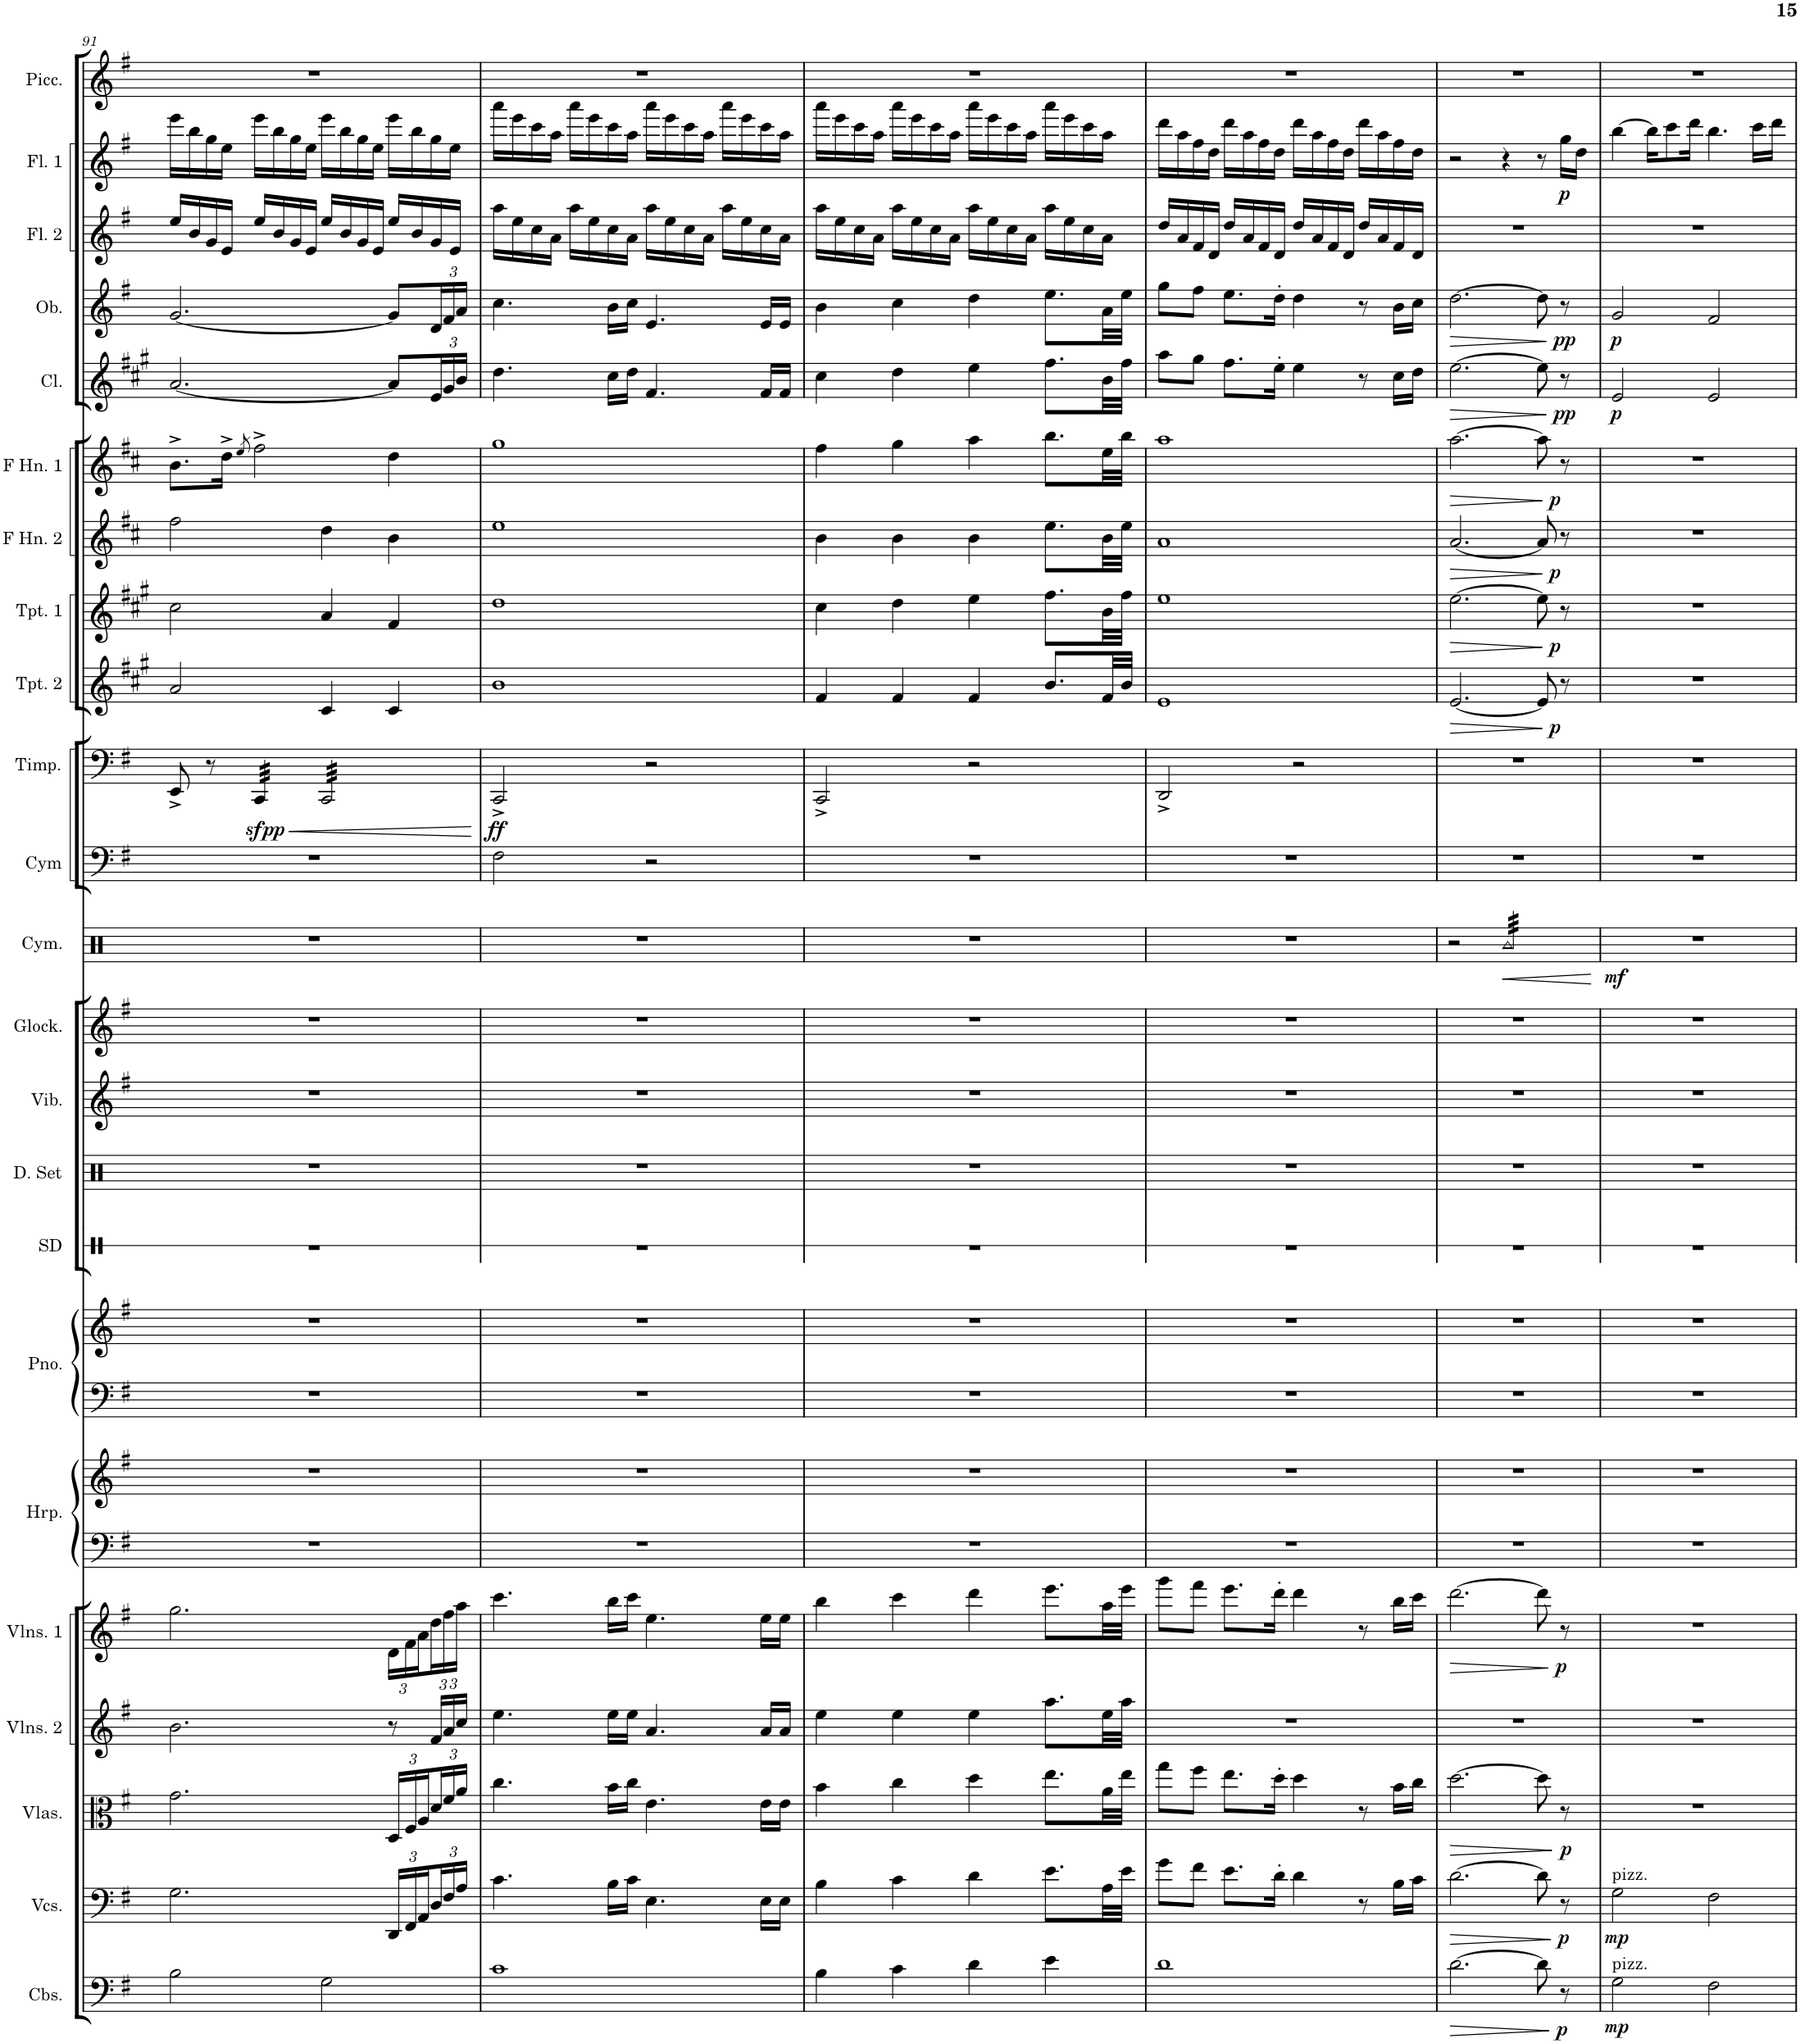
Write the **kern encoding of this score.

**kern	**dynam	**kern	**dynam	**kern	**dynam	**kern	**kern	**dynam	**kern	**kern	**kern	**kern	**kern	**kern	**kern	**kern	**kern	**dynam	**kern	**kern	**dynam	**kern	**dynam	**kern	**dynam	**kern	**dynam	**kern	**dynam	**kern	**dynam	**kern	**dynam	**kern	**kern	**dynam	**kern
*part23	*part23	*part22	*part22	*part21	*part21	*part20	*part19	*part19	*part18	*part18	*part17	*part17	*part16	*part15	*part14	*part13	*part12	*part12	*part11	*part10	*part10	*part9	*part9	*part8	*part8	*part7	*part7	*part6	*part6	*part5	*part5	*part4	*part4	*part3	*part2	*part2	*part1
*staff25	*staff25	*staff24	*staff24	*staff23	*staff23	*staff22	*staff21	*staff21	*staff20	*staff19	*staff18	*staff17	*staff16	*staff15	*staff14	*staff13	*staff12	*staff12	*staff11	*staff10	*staff10	*staff9	*staff9	*staff8	*staff8	*staff7	*staff7	*staff6	*staff6	*staff5	*staff5	*staff4	*staff4	*staff3	*staff2	*staff2	*staff1
*I"Contrabasses	*	*I"Violoncellos	*	*I"Violas	*	*I"Violins 2	*I"Violins 1	*	*I"Harp	*	*I"Grand Piano	*	*I"Snare Drum	*I"Drumset	*I"Vibraphone	*I"Glockenspiel	*I"Cymbals	*	*I"Cymbals	*I"Timpani	*	*I"Trumpet 2	*	*I"Trumpet 1	*	*I"Horn in F 2	*	*I"Horn in F 1	*	*I"Clarinet	*	*I"Oboe	*	*I"Flute 2	*I"Flute 1	*	*I"Piccolo
*I'Cbs.	*	*I'Vcs.	*	*I'Vlas.	*	*I'Vlns. 2	*I'Vlns. 1	*	*I'Hrp.	*	*I'Pno.	*	*I'SD	*I'D. Set	*I'Vib.	*I'Glock.	*I'Cym.	*	*I'Cym	*I'Timp.	*	*I'Tpt. 2	*	*I'Tpt. 1	*	*	*	*	*	*I'Cl.	*	*I'Ob.	*	*I'Fl. 2	*I'Fl. 1	*	*I'Picc.
!!LO:PB:g=z
*clefF4	*	*clefF4	*	*clefC3	*	*clefG2	*clefG2	*	*clefF4	*clefG2	*clefF4	*clefG2	*clefX	*clefX	*clefG2	*clefG2	*clefX	*	*clefF4	*clefF4	*	*clefG2	*	*clefG2	*	*clefG2	*	*clefG2	*	*clefG2	*	*clefG2	*	*clefG2	*clefG2	*	*clefG2
*Trd7c12	*	*	*	*	*	*	*	*	*	*	*	*	*	*	*	*Trd-14c-24	*	*	*	*	*	*Trd1c2	*	*Trd1c2	*	*Trd4c7	*	*Trd4c7	*	*Trd1c2	*	*	*	*	*	*	*Trd-7c-12
*k[f#]	*	*k[f#]	*	*k[f#]	*	*k[f#]	*k[f#]	*	*k[f#]	*k[f#]	*k[f#]	*k[f#]	*k[]	*k[]	*k[f#]	*k[f#]	*k[]	*	*k[f#]	*k[f#]	*	*k[f#c#g#]	*	*k[f#c#g#]	*	*k[f#c#]	*	*k[f#c#]	*	*k[f#c#g#]	*	*k[f#]	*	*k[f#]	*k[f#]	*	*k[f#]
*M4/4	*	*M4/4	*	*M4/4	*	*M4/4	*M4/4	*	*M4/4	*M4/4	*M4/4	*M4/4	*M4/4	*M4/4	*M4/4	*M4/4	*M4/4	*	*M4/4	*M4/4	*	*M4/4	*	*M4/4	*	*M4/4	*	*M4/4	*	*M4/4	*	*M4/4	*	*M4/4	*M4/4	*	*M4/4
=91	=91	=91	=91	=91	=91	=91	=91	=91	=91	=91	=91	=91	=91	=91	=91	=91	=91	=91	=91	=91	=91	=91	=91	=91	=91	=91	=91	=91	=91	=91	=91	=91	=91	=91	=91	=91	=91
2B\	.	2.G\	.	2.g\	.	2.b\	2.gg\	.	1r	1r	1r	1r	1r	1r	1r	1r	1r	.	1r	8EE^/	.	2a/	.	2cc#\	.	2ff#\	.	8.b^\L	.	[2.a/	.	[2.g/	.	16ee/LL	16eee\LL	.	1r
.	.	.	.	.	.	.	.	.	.	.	.	.	.	.	.	.	.	.	.	.	.	.	.	.	.	.	.	.	.	.	.	.	.	16b/	16bb\	.	.
.	.	.	.	.	.	.	.	.	.	.	.	.	.	.	.	.	.	.	.	8r	.	.	.	.	.	.	.	.	.	.	.	.	.	16g/	16gg\	.	.
.	.	.	.	.	.	.	.	.	.	.	.	.	.	.	.	.	.	.	.	.	.	.	.	.	.	.	.	16dd^\Jk	.	.	.	.	.	16e/JJ	16ee\JJ	.	.
.	.	.	.	.	.	.	.	.	.	.	.	.	.	.	.	.	.	.	.	.	.	.	.	.	.	.	.	8qee/	.	.	.	.	.	.	.	.	.
!	!	!	!	!	!	!	!	!	!	!	!	!	!	!	!	!	!	!	!	!	!LO:HP:b	!	!	!	!	!	!	!	!	!	!	!	!	!	!	!	!
!	!	!	!	!	!	!	!	!	!	!	!	!	!	!	!	!	!	!	!	!	!LO:DY:n=1:b	!	!	!	!	!	!	!	!	!	!	!	!	!	!	!	!
*	*	*	*	*	*	*	*	*	*	*	*	*	*	*	*	*	*	*	*	*tremolo	*	*	*	*	*	*	*	*	*	*	*	*	*	*	*	*	*
.	.	.	.	.	.	.	.	.	.	.	.	.	.	.	.	.	.	.	.	32CC/LLL	< sfpp	.	.	.	.	.	.	2ff#^\	.	.	.	.	.	16ee/LL	16eee\LL	.	.
.	.	.	.	.	.	.	.	.	.	.	.	.	.	.	.	.	.	.	.	32CC/	.	.	.	.	.	.	.	.	.	.	.	.	.	.	.	.	.
.	.	.	.	.	.	.	.	.	.	.	.	.	.	.	.	.	.	.	.	32CC/	.	.	.	.	.	.	.	.	.	.	.	.	.	16b/	16bb\	.	.
.	.	.	.	.	.	.	.	.	.	.	.	.	.	.	.	.	.	.	.	32CC/	.	.	.	.	.	.	.	.	.	.	.	.	.	.	.	.	.
.	.	.	.	.	.	.	.	.	.	.	.	.	.	.	.	.	.	.	.	32CC/	.	.	.	.	.	.	.	.	.	.	.	.	.	16g/	16gg\	.	.
.	.	.	.	.	.	.	.	.	.	.	.	.	.	.	.	.	.	.	.	32CC/	.	.	.	.	.	.	.	.	.	.	.	.	.	.	.	.	.
.	.	.	.	.	.	.	.	.	.	.	.	.	.	.	.	.	.	.	.	32CC/	.	.	.	.	.	.	.	.	.	.	.	.	.	16e/JJ	16ee\JJ	.	.
.	.	.	.	.	.	.	.	.	.	.	.	.	.	.	.	.	.	.	.	32CC/JJJ	.	.	.	.	.	.	.	.	.	.	.	.	.	.	.	.	.
2G\	.	.	.	.	.	.	.	.	.	.	.	.	.	.	.	.	.	.	.	32CC/LLL	.	4c#/	.	4a/	.	4dd\	.	.	.	.	.	.	.	16ee/LL	16eee\LL	.	.
.	.	.	.	.	.	.	.	.	.	.	.	.	.	.	.	.	.	.	.	32CC/	.	.	.	.	.	.	.	.	.	.	.	.	.	.	.	.	.
.	.	.	.	.	.	.	.	.	.	.	.	.	.	.	.	.	.	.	.	32CC/	.	.	.	.	.	.	.	.	.	.	.	.	.	16b/	16bb\	.	.
.	.	.	.	.	.	.	.	.	.	.	.	.	.	.	.	.	.	.	.	32CC/	.	.	.	.	.	.	.	.	.	.	.	.	.	.	.	.	.
.	.	.	.	.	.	.	.	.	.	.	.	.	.	.	.	.	.	.	.	32CC/	.	.	.	.	.	.	.	.	.	.	.	.	.	16g/	16gg\	.	.
.	.	.	.	.	.	.	.	.	.	.	.	.	.	.	.	.	.	.	.	32CC/	.	.	.	.	.	.	.	.	.	.	.	.	.	.	.	.	.
.	.	.	.	.	.	.	.	.	.	.	.	.	.	.	.	.	.	.	.	32CC/	.	.	.	.	.	.	.	.	.	.	.	.	.	16e/JJ	16ee\JJ	.	.
.	.	.	.	.	.	.	.	.	.	.	.	.	.	.	.	.	.	.	.	32CC/	.	.	.	.	.	.	.	.	.	.	.	.	.	.	.	.	.
*	*	*Xbrackettup	*	*Xbrackettup	*	*	*Xbrackettup	*	*	*	*	*	*	*	*	*	*	*	*	*	*	*	*	*	*	*	*	*	*	*	*	*	*	*	*	*	*
.	.	24DD/LL	.	24D/LL	.	8r	24d\LL	.	.	.	.	.	.	.	.	.	.	.	.	32CC/	.	4c#/	.	4f#/	.	4b\	.	4dd\	.	8a/L]	.	8g/L]	.	16ee/LL	16eee\LL	.	.
.	.	.	.	.	.	.	.	.	.	.	.	.	.	.	.	.	.	.	.	32CC/	.	.	.	.	.	.	.	.	.	.	.	.	.	.	.	.	.
.	.	24FF#/	.	24F#/	.	.	24f#\	.	.	.	.	.	.	.	.	.	.	.	.	.	.	.	.	.	.	.	.	.	.	.	.	.	.	.	.	.	.
.	.	.	.	.	.	.	.	.	.	.	.	.	.	.	.	.	.	.	.	32CC/	.	.	.	.	.	.	.	.	.	.	.	.	.	16b/	16bb\	.	.
.	.	24AA/	.	24A/	.	.	24a\	.	.	.	.	.	.	.	.	.	.	.	.	.	.	.	.	.	.	.	.	.	.	.	.	.	.	.	.	.	.
.	.	.	.	.	.	.	.	.	.	.	.	.	.	.	.	.	.	.	.	32CC/	.	.	.	.	.	.	.	.	.	.	.	.	.	.	.	.	.
*	*	*	*	*	*	*Xbrackettup	*	*	*	*	*	*	*	*	*	*	*	*	*	*	*	*	*	*	*	*	*	*	*	*Xbrackettup	*	*Xbrackettup	*	*	*	*	*
.	.	24D/	.	24d/	.	24f#/LL	24dd\	.	.	.	.	.	.	.	.	.	.	.	.	32CC/	.	.	.	.	.	.	.	.	.	24e/L	.	24d/L	.	16g/	16gg\	.	.
.	.	.	.	.	.	.	.	.	.	.	.	.	.	.	.	.	.	.	.	32CC/	.	.	.	.	.	.	.	.	.	.	.	.	.	.	.	.	.
.	.	24F#/	.	24f#/	.	24a/	24ff#\	.	.	.	.	.	.	.	.	.	.	.	.	.	.	.	.	.	.	.	.	.	.	24g#/	.	24f#/	.	.	.	.	.
.	.	.	.	.	.	.	.	.	.	.	.	.	.	.	.	.	.	.	.	32CC/	.	.	.	.	.	.	.	.	.	.	.	.	.	16e/JJ	16ee\JJ	.	.
.	.	24A/JJ	.	24a/JJ	.	24cc/JJ	24aa\JJ	.	.	.	.	.	.	.	.	.	.	.	.	.	.	.	.	.	.	.	.	.	.	24b/JJ	.	24a/JJ	.	.	.	.	.
.	.	.	.	.	.	.	.	.	.	.	.	.	.	.	.	.	.	.	.	32CC/JJJ	.	.	.	.	.	.	.	.	.	.	.	.	.	.	.	.	.
*	*	*	*	*	*	*	*	*	*	*	*	*	*	*	*	*	*	*	*	*Xtremolo	*	*	*	*	*	*	*	*	*	*	*	*	*	*	*	*	*
.	.	.	.	.	.	.	.	.	.	.	.	.	.	.	.	.	.	.	.	.	[	.	.	.	.	.	.	.	.	.	.	.	.	.	.	.	.
=92	=92	=92	=92	=92	=92	=92	=92	=92	=92	=92	=92	=92	=92	=92	=92	=92	=92	=92	=92	=92	=92	=92	=92	=92	=92	=92	=92	=92	=92	=92	=92	=92	=92	=92	=92	=92	=92
!	!	!	!	!	!	!	!	!	!	!	!	!	!	!	!	!	!	!	!	!	!LO:DY:b	!	!	!	!	!	!	!	!	!	!	!	!	!	!	!	!
1c	.	4.c\	.	4.cc\	.	4.ee\	4.ccc\	.	1r	1r	1r	1r	1r	1r	1r	1r	1r	.	2F#\	2CC^/	ff	1b	.	1dd	.	1ee	.	1gg	.	4.dd\	.	4.cc\	.	16aa\LL	16aaa\LL	.	1r
.	.	.	.	.	.	.	.	.	.	.	.	.	.	.	.	.	.	.	.	.	.	.	.	.	.	.	.	.	.	.	.	.	.	16ee\	16eee\	.	.
.	.	.	.	.	.	.	.	.	.	.	.	.	.	.	.	.	.	.	.	.	.	.	.	.	.	.	.	.	.	.	.	.	.	16cc\	16ccc\	.	.
.	.	.	.	.	.	.	.	.	.	.	.	.	.	.	.	.	.	.	.	.	.	.	.	.	.	.	.	.	.	.	.	.	.	16a\JJ	16aa\JJ	.	.
.	.	.	.	.	.	.	.	.	.	.	.	.	.	.	.	.	.	.	.	.	.	.	.	.	.	.	.	.	.	.	.	.	.	16aa\LL	16aaa\LL	.	.
.	.	.	.	.	.	.	.	.	.	.	.	.	.	.	.	.	.	.	.	.	.	.	.	.	.	.	.	.	.	.	.	.	.	16ee\	16eee\	.	.
.	.	16B\LL	.	16b\LL	.	16ee\LL	16bb\LL	.	.	.	.	.	.	.	.	.	.	.	.	.	.	.	.	.	.	.	.	.	.	16cc#\LL	.	16b\LL	.	16cc\	16ccc\	.	.
.	.	16c\JJ	.	16cc\JJ	.	16ee\JJ	16ccc\JJ	.	.	.	.	.	.	.	.	.	.	.	.	.	.	.	.	.	.	.	.	.	.	16dd\JJ	.	16cc\JJ	.	16a\JJ	16aa\JJ	.	.
.	.	4.E\	.	4.e\	.	4.a/	4.ee\	.	.	.	.	.	.	.	.	.	.	.	2r	2r	.	.	.	.	.	.	.	.	.	4.f#/	.	4.e/	.	16aa\LL	16aaa\LL	.	.
.	.	.	.	.	.	.	.	.	.	.	.	.	.	.	.	.	.	.	.	.	.	.	.	.	.	.	.	.	.	.	.	.	.	16ee\	16eee\	.	.
.	.	.	.	.	.	.	.	.	.	.	.	.	.	.	.	.	.	.	.	.	.	.	.	.	.	.	.	.	.	.	.	.	.	16cc\	16ccc\	.	.
.	.	.	.	.	.	.	.	.	.	.	.	.	.	.	.	.	.	.	.	.	.	.	.	.	.	.	.	.	.	.	.	.	.	16a\JJ	16aa\JJ	.	.
.	.	.	.	.	.	.	.	.	.	.	.	.	.	.	.	.	.	.	.	.	.	.	.	.	.	.	.	.	.	.	.	.	.	16aa\LL	16aaa\LL	.	.
.	.	.	.	.	.	.	.	.	.	.	.	.	.	.	.	.	.	.	.	.	.	.	.	.	.	.	.	.	.	.	.	.	.	16ee\	16eee\	.	.
.	.	16E\LL	.	16e\LL	.	16a/LL	16ee\LL	.	.	.	.	.	.	.	.	.	.	.	.	.	.	.	.	.	.	.	.	.	.	16f#/LL	.	16e/LL	.	16cc\	16ccc\	.	.
.	.	16E\JJ	.	16e\JJ	.	16a/JJ	16ee\JJ	.	.	.	.	.	.	.	.	.	.	.	.	.	.	.	.	.	.	.	.	.	.	16f#/JJ	.	16e/JJ	.	16a\JJ	16aa\JJ	.	.
=93	=93	=93	=93	=93	=93	=93	=93	=93	=93	=93	=93	=93	=93	=93	=93	=93	=93	=93	=93	=93	=93	=93	=93	=93	=93	=93	=93	=93	=93	=93	=93	=93	=93	=93	=93	=93	=93
4B\	.	4B\	.	4b\	.	4ee\	4bb\	.	1r	1r	1r	1r	1r	1r	1r	1r	1r	.	1r	2CC^/	.	4f#/	.	4cc#\	.	4b\	.	4ff#\	.	4cc#\	.	4b\	.	16aa\LL	16aaa\LL	.	1r
.	.	.	.	.	.	.	.	.	.	.	.	.	.	.	.	.	.	.	.	.	.	.	.	.	.	.	.	.	.	.	.	.	.	16ee\	16eee\	.	.
.	.	.	.	.	.	.	.	.	.	.	.	.	.	.	.	.	.	.	.	.	.	.	.	.	.	.	.	.	.	.	.	.	.	16cc\	16ccc\	.	.
.	.	.	.	.	.	.	.	.	.	.	.	.	.	.	.	.	.	.	.	.	.	.	.	.	.	.	.	.	.	.	.	.	.	16a\JJ	16aa\JJ	.	.
4c\	.	4c\	.	4cc\	.	4ee\	4ccc\	.	.	.	.	.	.	.	.	.	.	.	.	.	.	4f#/	.	4dd\	.	4b\	.	4gg\	.	4dd\	.	4cc\	.	16aa\LL	16aaa\LL	.	.
.	.	.	.	.	.	.	.	.	.	.	.	.	.	.	.	.	.	.	.	.	.	.	.	.	.	.	.	.	.	.	.	.	.	16ee\	16eee\	.	.
.	.	.	.	.	.	.	.	.	.	.	.	.	.	.	.	.	.	.	.	.	.	.	.	.	.	.	.	.	.	.	.	.	.	16cc\	16ccc\	.	.
.	.	.	.	.	.	.	.	.	.	.	.	.	.	.	.	.	.	.	.	.	.	.	.	.	.	.	.	.	.	.	.	.	.	16a\JJ	16aa\JJ	.	.
4d\	.	4d\	.	4dd\	.	4ee\	4ddd\	.	.	.	.	.	.	.	.	.	.	.	.	2r	.	4f#/	.	4ee\	.	4b\	.	4aa\	.	4ee\	.	4dd\	.	16aa\LL	16aaa\LL	.	.
.	.	.	.	.	.	.	.	.	.	.	.	.	.	.	.	.	.	.	.	.	.	.	.	.	.	.	.	.	.	.	.	.	.	16ee\	16eee\	.	.
.	.	.	.	.	.	.	.	.	.	.	.	.	.	.	.	.	.	.	.	.	.	.	.	.	.	.	.	.	.	.	.	.	.	16cc\	16ccc\	.	.
.	.	.	.	.	.	.	.	.	.	.	.	.	.	.	.	.	.	.	.	.	.	.	.	.	.	.	.	.	.	.	.	.	.	16a\JJ	16aa\JJ	.	.
4e\	.	8.e\L	.	8.ee\L	.	8.aa\L	8.eee\L	.	.	.	.	.	.	.	.	.	.	.	.	.	.	8.b/L	.	8.ff#\L	.	8.ee\L	.	8.bb\L	.	8.ff#\L	.	8.ee\L	.	16aa\LL	16aaa\LL	.	.
.	.	.	.	.	.	.	.	.	.	.	.	.	.	.	.	.	.	.	.	.	.	.	.	.	.	.	.	.	.	.	.	.	.	16ee\	16eee\	.	.
.	.	.	.	.	.	.	.	.	.	.	.	.	.	.	.	.	.	.	.	.	.	.	.	.	.	.	.	.	.	.	.	.	.	16cc\	16ccc\	.	.
.	.	32A\LL	.	32a\LL	.	32ee\LL	32aa\LL	.	.	.	.	.	.	.	.	.	.	.	.	.	.	32f#/LL	.	32b\LL	.	32b\LL	.	32ee\LL	.	32b\LL	.	32a\LL	.	16a\JJ	16aa\JJ	.	.
.	.	32e\JJJ	.	32ee\JJJ	.	32aa\JJJ	32eee\JJJ	.	.	.	.	.	.	.	.	.	.	.	.	.	.	32b/JJJ	.	32ff#\JJJ	.	32ee\JJJ	.	32bb\JJJ	.	32ff#\JJJ	.	32ee\JJJ	.	.	.	.	.
=94	=94	=94	=94	=94	=94	=94	=94	=94	=94	=94	=94	=94	=94	=94	=94	=94	=94	=94	=94	=94	=94	=94	=94	=94	=94	=94	=94	=94	=94	=94	=94	=94	=94	=94	=94	=94	=94
1d	.	8g\L	.	8gg\L	.	1r	8ggg\L	.	1r	1r	1r	1r	1r	1r	1r	1r	1r	.	1r	2DD^/	.	1e	.	1ee	.	1a	.	1aa	.	8aa\L	.	8gg\L	.	16dd/LL	16ddd\LL	.	1r
.	.	.	.	.	.	.	.	.	.	.	.	.	.	.	.	.	.	.	.	.	.	.	.	.	.	.	.	.	.	.	.	.	.	16a/	16aa\	.	.
.	.	8f#\J	.	8ff#\J	.	.	8fff#\J	.	.	.	.	.	.	.	.	.	.	.	.	.	.	.	.	.	.	.	.	.	.	8gg#\J	.	8ff#\J	.	16f#/	16ff#\	.	.
.	.	.	.	.	.	.	.	.	.	.	.	.	.	.	.	.	.	.	.	.	.	.	.	.	.	.	.	.	.	.	.	.	.	16d/JJ	16dd\JJ	.	.
.	.	8.e\L	.	8.ee\L	.	.	8.eee\L	.	.	.	.	.	.	.	.	.	.	.	.	.	.	.	.	.	.	.	.	.	.	8.ff#\L	.	8.ee\L	.	16dd/LL	16ddd\LL	.	.
.	.	.	.	.	.	.	.	.	.	.	.	.	.	.	.	.	.	.	.	.	.	.	.	.	.	.	.	.	.	.	.	.	.	16a/	16aa\	.	.
.	.	.	.	.	.	.	.	.	.	.	.	.	.	.	.	.	.	.	.	.	.	.	.	.	.	.	.	.	.	.	.	.	.	16f#/	16ff#\	.	.
.	.	16d'\Jk	.	16dd'\Jk	.	.	16ddd'\Jk	.	.	.	.	.	.	.	.	.	.	.	.	.	.	.	.	.	.	.	.	.	.	16ee'\Jk	.	16dd'\Jk	.	16d/JJ	16dd\JJ	.	.
.	.	4d\	.	4dd\	.	.	4ddd\	.	.	.	.	.	.	.	.	.	.	.	.	2r	.	.	.	.	.	.	.	.	.	4ee\	.	4dd\	.	16dd/LL	16ddd\LL	.	.
.	.	.	.	.	.	.	.	.	.	.	.	.	.	.	.	.	.	.	.	.	.	.	.	.	.	.	.	.	.	.	.	.	.	16a/	16aa\	.	.
.	.	.	.	.	.	.	.	.	.	.	.	.	.	.	.	.	.	.	.	.	.	.	.	.	.	.	.	.	.	.	.	.	.	16f#/	16ff#\	.	.
.	.	.	.	.	.	.	.	.	.	.	.	.	.	.	.	.	.	.	.	.	.	.	.	.	.	.	.	.	.	.	.	.	.	16d/JJ	16dd\JJ	.	.
.	.	8r	.	8r	.	.	8r	.	.	.	.	.	.	.	.	.	.	.	.	.	.	.	.	.	.	.	.	.	.	8r	.	8r	.	16dd/LL	16ddd\LL	.	.
.	.	.	.	.	.	.	.	.	.	.	.	.	.	.	.	.	.	.	.	.	.	.	.	.	.	.	.	.	.	.	.	.	.	16a/	16aa\	.	.
.	.	16B\LL	.	16b\LL	.	.	16bb\LL	.	.	.	.	.	.	.	.	.	.	.	.	.	.	.	.	.	.	.	.	.	.	16cc#\LL	.	16b\LL	.	16f#/	16ff#\	.	.
.	.	16c\JJ	.	16cc\JJ	.	.	16ccc\JJ	.	.	.	.	.	.	.	.	.	.	.	.	.	.	.	.	.	.	.	.	.	.	16dd\JJ	.	16cc\JJ	.	16d/JJ	16dd\JJ	.	.
=95	=95	=95	=95	=95	=95	=95	=95	=95	=95	=95	=95	=95	=95	=95	=95	=95	=95	=95	=95	=95	=95	=95	=95	=95	=95	=95	=95	=95	=95	=95	=95	=95	=95	=95	=95	=95	=95
!	!LO:HP:b	!	!LO:HP:b	!	!LO:HP:b	!	!	!LO:HP:b	!	!	!	!	!	!	!	!	!	!	!	!	!	!	!LO:HP:b	!	!LO:HP:b	!	!LO:HP:b	!	!LO:HP:b	!	!LO:HP:b	!	!LO:HP:b	!	!	!	!
[2.d\	>	[2.d\	>	[2.dd\	>	1r	[2.ddd\	>	1r	1r	1r	1r	1r	1r	1r	1r	2r	.	1r	1r	.	[2.e/	>	[2.ee\	>	[2.a/	>	[2.aa\	>	[2.ee\	>	[2.dd\	>	1r	2r	.	1r
!	!	!	!	!	!	!	!	!	!	!	!	!	!	!	!	!	!	!LO:HP:b	!	!	!	!	!	!	!	!	!	!	!	!	!	!	!	!	!	!	!
*	*	*	*	*	*	*	*	*	*	*	*	*	*	*	*	*	*tremolo	*	*	*	*	*	*	*	*	*	*	*	*	*	*	*	*	*	*	*	*
.	.	.	.	.	.	.	.	.	.	.	.	.	.	.	.	.	32R/LLL	<	.	.	.	.	.	.	.	.	.	.	.	.	.	.	.	.	4r	.	.
.	.	.	.	.	.	.	.	.	.	.	.	.	.	.	.	.	32R/	.	.	.	.	.	.	.	.	.	.	.	.	.	.	.	.	.	.	.	.
.	.	.	.	.	.	.	.	.	.	.	.	.	.	.	.	.	32R/	.	.	.	.	.	.	.	.	.	.	.	.	.	.	.	.	.	.	.	.
.	.	.	.	.	.	.	.	.	.	.	.	.	.	.	.	.	32R/	.	.	.	.	.	.	.	.	.	.	.	.	.	.	.	.	.	.	.	.
.	.	.	.	.	.	.	.	.	.	.	.	.	.	.	.	.	32R/	.	.	.	.	.	.	.	.	.	.	.	.	.	.	.	.	.	.	.	.
.	.	.	.	.	.	.	.	.	.	.	.	.	.	.	.	.	32R/	.	.	.	.	.	.	.	.	.	.	.	.	.	.	.	.	.	.	.	.
.	.	.	.	.	.	.	.	.	.	.	.	.	.	.	.	.	32R/	.	.	.	.	.	.	.	.	.	.	.	.	.	.	.	.	.	.	.	.
.	.	.	.	.	.	.	.	.	.	.	.	.	.	.	.	.	32R/	.	.	.	.	.	.	.	.	.	.	.	.	.	.	.	.	.	.	.	.
8d\]	.	8d\]	.	8dd\]	.	.	8ddd\]	.	.	.	.	.	.	.	.	.	32R/	.	.	.	.	8e/]	.	8ee\]	.	8a/]	.	8aa\]	.	8ee\]	.	8dd\]	.	.	8r	.	.
.	.	.	.	.	.	.	.	.	.	.	.	.	.	.	.	.	32R/	.	.	.	.	.	.	.	.	.	.	.	.	.	.	.	.	.	.	.	.
.	.	.	.	.	.	.	.	.	.	.	.	.	.	.	.	.	32R/	.	.	.	.	.	.	.	.	.	.	.	.	.	.	.	.	.	.	.	.
.	.	.	.	.	.	.	.	.	.	.	.	.	.	.	.	.	32R/	.	.	.	.	.	.	.	.	.	.	.	.	.	.	.	.	.	.	.	.
!	!LO:DY:n=1:b	!	!LO:DY:n=1:b	!	!LO:DY:n=1:b	!	!	!LO:DY:n=1:b	!	!	!	!	!	!	!	!	!	!	!	!	!	!	!LO:DY:n=1:b	!	!LO:DY:n=1:b	!	!LO:DY:n=1:b	!	!LO:DY:n=1:b	!	!LO:DY:n=1:b	!	!LO:DY:n=1:b	!	!	!LO:DY:b	!
8r	] p	8r	] p	8r	] p	.	8r	] p	.	.	.	.	.	.	.	.	32R/	.	.	.	.	8r	] p	8r	] p	8r	] p	8r	] p	8r	] pp	8r	] pp	.	16gg\LL	p	.
.	.	.	.	.	.	.	.	.	.	.	.	.	.	.	.	.	32R/	.	.	.	.	.	.	.	.	.	.	.	.	.	.	.	.	.	.	.	.
.	.	.	.	.	.	.	.	.	.	.	.	.	.	.	.	.	32R/	.	.	.	.	.	.	.	.	.	.	.	.	.	.	.	.	.	16dd\JJ	.	.
.	.	.	.	.	.	.	.	.	.	.	.	.	.	.	.	.	32R/JJJ	.	.	.	.	.	.	.	.	.	.	.	.	.	.	.	.	.	.	.	.
*	*	*	*	*	*	*	*	*	*	*	*	*	*	*	*	*	*Xtremolo	*	*	*	*	*	*	*	*	*	*	*	*	*	*	*	*	*	*	*	*
.	.	.	.	.	.	.	.	.	.	.	.	.	.	.	.	.	.	[	.	.	.	.	.	.	.	.	.	.	.	.	.	.	.	.	.	.	.
=96	=96	=96	=96	=96	=96	=96	=96	=96	=96	=96	=96	=96	=96	=96	=96	=96	=96	=96	=96	=96	=96	=96	=96	=96	=96	=96	=96	=96	=96	=96	=96	=96	=96	=96	=96	=96	=96
!	!	!LO:TX:a:t=pizz.	!	!	!	!	!	!	!	!	!	!	!	!	!	!	!	!	!	!	!	!	!	!	!	!	!	!	!	!	!	!	!	!	!	!	!
!LO:TX:a:t=pizz.	!	!	!	!	!	!	!	!	!	!	!	!	!	!	!	!	!	!	!	!	!	!	!	!	!	!	!	!	!	!	!	!	!	!	!	!	!
!	!LO:DY:b	!	!LO:DY:b	!	!	!	!	!	!	!	!	!	!	!	!	!	!	!LO:DY:b	!	!	!	!	!	!	!	!	!	!	!	!	!LO:DY:b	!	!LO:DY:b	!	!	!	!
2G\	mp	2G\	mp	1r	.	1r	1r	.	1r	1r	1r	1r	1r	1r	1r	1r	1r	mf	1r	1r	.	1r	.	1r	.	1r	.	1r	.	2e/	p	2g/	p	1r	[4bb\	.	1r
.	.	.	.	.	.	.	.	.	.	.	.	.	.	.	.	.	.	.	.	.	.	.	.	.	.	.	.	.	.	.	.	.	.	.	16bb\KL]	.	.
.	.	.	.	.	.	.	.	.	.	.	.	.	.	.	.	.	.	.	.	.	.	.	.	.	.	.	.	.	.	.	.	.	.	.	8ccc\	.	.
.	.	.	.	.	.	.	.	.	.	.	.	.	.	.	.	.	.	.	.	.	.	.	.	.	.	.	.	.	.	.	.	.	.	.	16ddd\Jk	.	.
2F#\	.	2F#\	.	.	.	.	.	.	.	.	.	.	.	.	.	.	.	.	.	.	.	.	.	.	.	.	.	.	.	2e/	.	2f#/	.	.	4.bb\	.	.
.	.	.	.	.	.	.	.	.	.	.	.	.	.	.	.	.	.	.	.	.	.	.	.	.	.	.	.	.	.	.	.	.	.	.	16ccc\LL	.	.
.	.	.	.	.	.	.	.	.	.	.	.	.	.	.	.	.	.	.	.	.	.	.	.	.	.	.	.	.	.	.	.	.	.	.	16ddd\JJ	.	.
=	=	=	=	=	=	=	=	=	=	=	=	=	=	=	=	=	=	=	=	=	=	=	=	=	=	=	=	=	=	=	=	=	=	=	=	=	=
*-	*-	*-	*-	*-	*-	*-	*-	*-	*-	*-	*-	*-	*-	*-	*-	*-	*-	*-	*-	*-	*-	*-	*-	*-	*-	*-	*-	*-	*-	*-	*-	*-	*-	*-	*-	*-	*-
